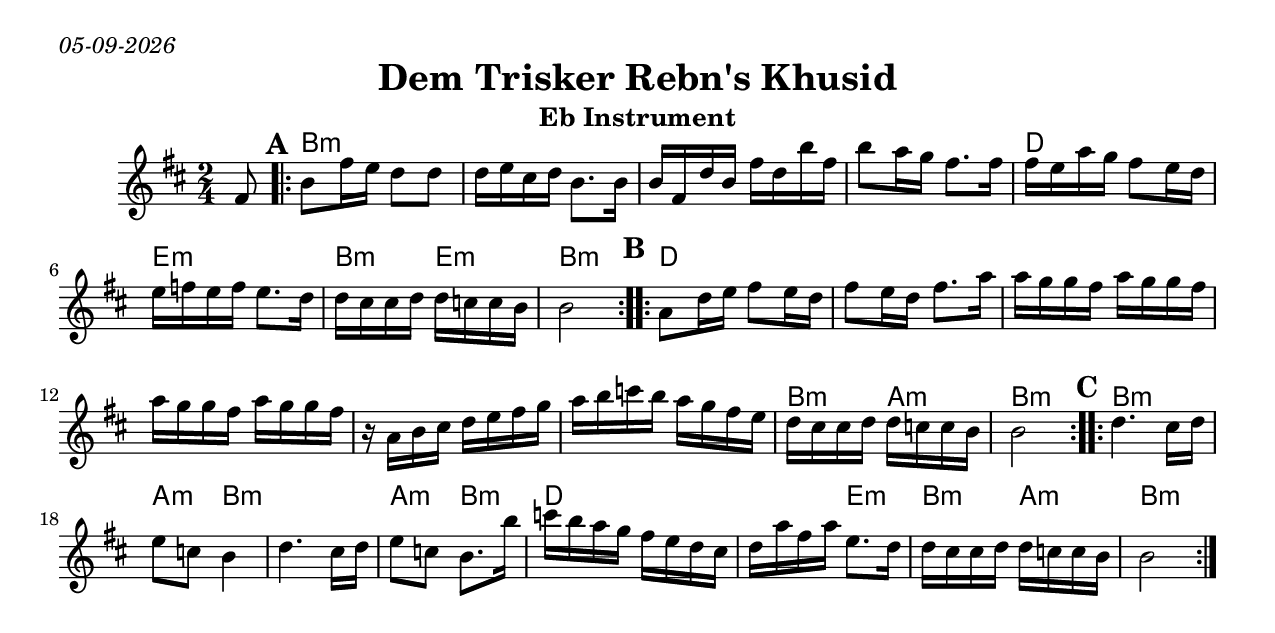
\version "2.20.0"
\include "english.ly"
\pointAndClickOff
\paper{
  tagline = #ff
  print-all-headers = ##t
  #(set-paper-size "letter")
}
date = #(strftime "%d-%m-%Y" (localtime (current-time)))

\markup{ \italic{ \date }  }

%\markup{ Got something to say? }

global = {
  \clef treble
  \key b \minor
  \time 2/4
  \set Score.markFormatter = #format-mark-box-alphabet
}

%#################################### Melody ########################
%melody =  \transpose c d \relative c' {  %transpose for clarinet
cadence = { d16 cs cs d d c c b }

melody = \relative c' {
  \global
  \partial 8 fs8    %lead in notes

  \repeat volta 2{
    \mark \default
    b8 fs'16 e d8 d
    d16 e cs d b8. b16
    b16 fs d' b fs' d b' fs
    b8 a16 g fs8. fs16|

    fs16 e a g fs8 e16 d |
    e16 f e f e8. d16|
    \cadence
    b2
  }

  %\break
  \repeat volta 2{
    \mark \default
    a8 d16 e  fs8 e16 d
    fs8 e16 d fs8. a16
    a16 g g fs a g g fs
    a16 g g fs a g g fs

    r16 a, b cs d e fs g
    a16 b c b a g fs e
    \cadence
    b2
  }
  %\break
  \repeat volta 2{
    \mark \default
    d4. cs16 d
    e8 c b4
    d4.  cs16 d
    e8 c b8. b'16
    c16 b a g fs e d cs
    d16 a' fs a e8. d16
    \cadence
    b2
  }


}
%################################# Lyrics #####################
%\addlyrics{ \set stanza = #"1. " }
%################################# Chords #######################
harmonies = \chordmode {
  % Judy's chords
  s8
  b2*4:m
  d2
  e2:m
  b4:m e4:m
  b2:m
  %b
  d2*6
  b4:m a4:m
  b2:m
  %c
  b2:m
  a4:m b4*3:m
  a4:m b4:m
  d4*3 e4:m
  b4:m a4:m
  b2:m

 %{    mayrent chords
  d2*4:m
  f2*2
  a2
  d2:m
  %
  f2*6
  d2*2:m
  %
  d2:m
  c4:m
  d4*3:m
  c4:m
  d4:m
  f2*2
  a2
  d2:m
 %}
}

\score {
  % transpose score below
  %\transpose c d
  <<
    \new ChordNames {
      \set chordChanges = ##f
      \harmonies
    }
    \new Staff   \melody
  >>
  \header{
    title= "Dem Trisker Rebn's Khusid"
    subtitle=""
    composer= ""
    instrument = "Eb Instrument"
    arranger= ""
  }
  \layout{indent = 1.0\cm}
  \midi {
    \tempo 4 = 120

    % \midi { }
  }
}
%{
% more verses:
\markup{}
\markup {
  \font-size #2
  \fill-line {
    \hspace #0.1 % distance from left margin
    \column {
      \line { "1."
	\column {
	  ""
	}
      }
      \hspace #0.2 % vertical distance between verses
      \line { "2."
	\column {
	 ""
	}
      }
    }
    \hspace #0.1  % horiz. distance between columns
    \column {
      \line { "3."
	\column {
	  ""
	}
      }
      \hspace #0.2 % distance between verses
      \line { "4."
	\column {
	 ""
	}
      }
    }
    \hspace #0.1 % distance to right margin
  }
}

%}
